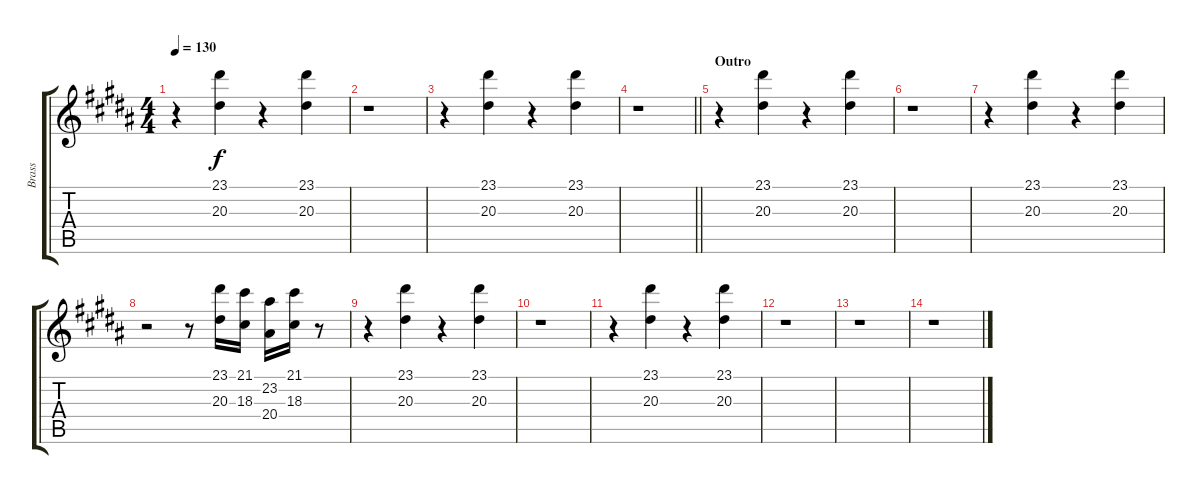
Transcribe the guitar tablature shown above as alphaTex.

\track ("Brass" "Brass") {instrument brasssection}
\staff {score tabs}
\tuning (E4 B3 G3 D3 A2 E2) {hide}
\ts (4 4)
\tempo 130
\clef g2
\ks b
r.4{dy f} (23.1 20.3).4 r.4 (23.1 20.3).4 |
r.1 |
r.4 (23.1 20.3).4 r.4 (23.1 20.3).4 |
\barLineRight lightlight
r.1 |
\section ("" "Outro")
r.4 (23.1 20.3).4 r.4 (23.1 20.3).4 |
r.1 |
r.4 (23.1 20.3).4 r.4 (23.1 20.3).4 |
r.2 r.8 (23.1 20.3).16 (21.1 18.3).16 (23.2 20.4).16 (21.1 18.3).16 r.8 |
r.4 (23.1 20.3).4 r.4 (23.1 20.3).4 |
r.1 |
r.4 (23.1 20.3).4 r.4 (23.1 20.3).4 |
r.1 |
r.1 |
r.1
